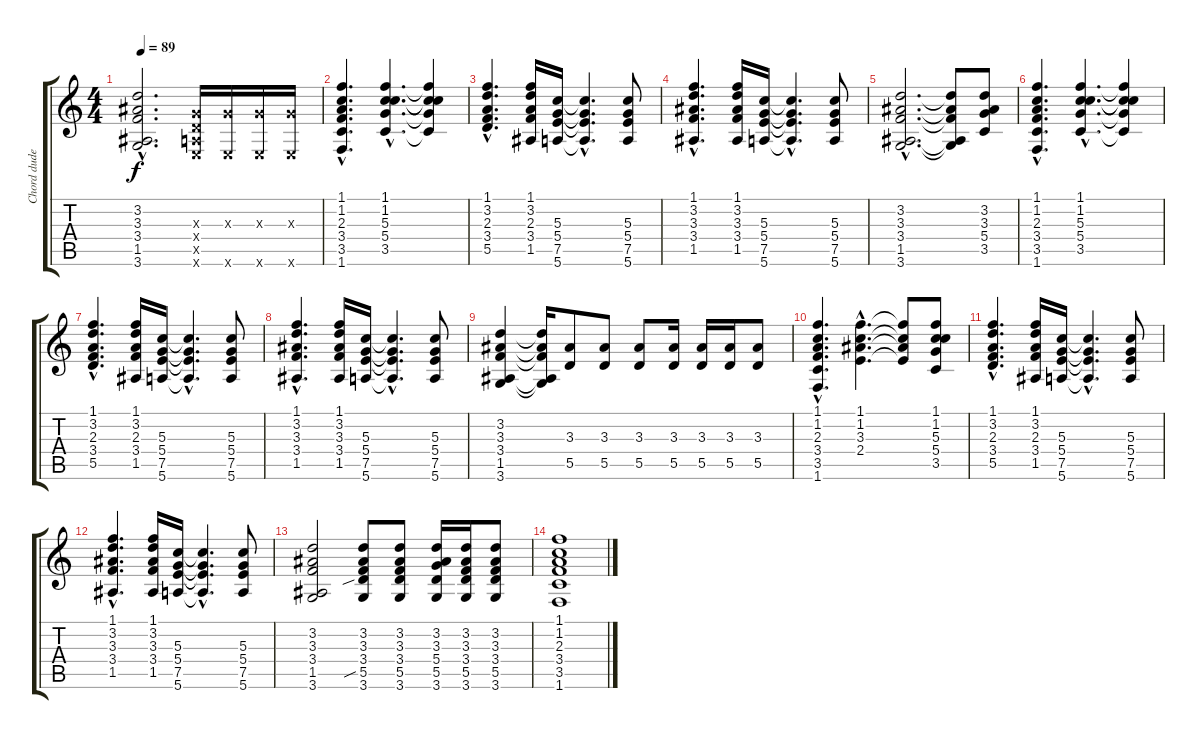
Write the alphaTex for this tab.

\track ("Chord dude" "Chord dude") {instrument acousticguitarnylon}
\staff {score tabs}
\tuning (E4 B3 G3 D3 A2 E2) {hide}
\ts (4 4)
\tempo 89
\clef g2
\ks c
(3.2{hac} 3.3{hac} 3.4{hac} 1.5{hac} 3.6{hac}).2{d dy f} (0.3{x} 0.4{x} 0.5{x} 0.6{x}).16 (0.3{x} 0.6{x}).16 (0.3{x} 0.6{x}).16 (0.3{x} 0.6{x}).16 |
(1.1{hac} 1.2{hac} 2.3{hac} 3.4{hac} 3.5{hac} 1.6{hac}).4{d} (1.1{hac} 1.2{hac} 5.3{hac} 5.4{hac} 3.5{hac}).4{d} (1.1{t} 1.2{t} 5.3{t} 5.4{t} 3.5{t}).4 |
(1.1{hac} 3.2{hac} 2.3{hac} 3.4{hac} 5.5{hac}).4{d} (1.1 3.2 2.3 3.4 1.5).16 (5.3 5.4 7.5 5.6).16 (5.3{hac t} 5.4{hac t} 7.5{hac t} 5.6{hac t}).4{d} (5.3 5.4 7.5 5.6).8 |
(1.1{hac} 3.2{hac} 3.3{hac} 3.4{hac} 1.5{hac}).4{d} (1.1 3.2 3.3 3.4 1.5).16 (5.3 5.4 7.5 5.6).16 (5.3{hac t} 5.4{hac t} 7.5{hac t} 5.6{hac t}).4{d} (5.3 5.4 7.5 5.6).8 |
(3.2{hac} 3.3{hac} 3.4{hac} 1.5{hac} 3.6{hac}).2{d} (3.2{t} 3.3{t} 3.4{t} 1.5{t} 3.6{t}).8 (3.2 3.3 5.4 3.5).8 |
(1.1{hac} 1.2{hac} 2.3{hac} 3.4{hac} 3.5{hac} 1.6{hac}).4{d} (1.1{hac} 1.2{hac} 5.3{hac} 5.4{hac} 3.5{hac}).4{d} (1.1{t} 1.2{t} 5.3{t} 5.4{t} 3.5{t}).4 |
(1.1{hac} 3.2{hac} 2.3{hac} 3.4{hac} 5.5{hac}).4{d} (1.1 3.2 2.3 3.4 1.5).16 (5.3 5.4 7.5 5.6).16 (5.3{hac t} 5.4{hac t} 7.5{hac t} 5.6{hac t}).4{d} (5.3 5.4 7.5 5.6).8 |
(1.1{hac} 3.2{hac} 3.3{hac} 3.4{hac} 1.5{hac}).4{d} (1.1 3.2 3.3 3.4 1.5).16 (5.3 5.4 7.5 5.6).16 (5.3{hac t} 5.4{hac t} 7.5{hac t} 5.6{hac t}).4{d} (5.3 5.4 7.5 5.6).8 |
(3.2 3.3 3.4 1.5 3.6).4 (3.2{t} 3.3{t} 3.4{t} 1.5{t} 3.6{t}).16 (3.3 5.5).8 (3.3 5.5).8 (3.3 5.5).8 (3.3 5.5).16 (3.3 5.5).16 (3.3 5.5).16 (3.3 5.5).8 |
(1.1{hac} 1.2{hac} 2.3{hac} 3.4{hac} 3.5{hac} 1.6{hac}).4{d} (1.1{hac} 1.2{hac} 3.3{hac} 2.4{hac}).4{d} (1.1{t} 1.2{t} 3.3{t} 2.4{t}).8 (1.1 1.2 5.3 5.4 3.5).8 |
(1.1{hac} 3.2{hac} 2.3{hac} 3.4{hac} 5.5{hac}).4{d} (1.1 3.2 2.3 3.4 1.5).16 (5.3 5.4 7.5 5.6).16 (5.3{hac t} 5.4{hac t} 7.5{hac t} 5.6{hac t}).4{d} (5.3 5.4 7.5 5.6).8 |
(1.1{hac} 3.2{hac} 3.3{hac} 3.4{hac} 1.5{hac}).4{d} (1.1 3.2 3.3 3.4 1.5).16 (5.3 5.4 7.5 5.6).16 (5.3{hac t} 5.4{hac t} 7.5{hac t} 5.6{hac t}).4{d} (5.3 5.4 7.5 5.6).8 |
(3.2 3.3 3.4 1.5 3.6).2 (3.2 3.3 3.4 5.5{sib} 3.6).8 (3.2 3.3 3.4 5.5 3.6).8 (3.2 3.3 5.4 5.5 3.6).16 (3.2 3.3 3.4 5.5 3.6).16 (3.2 3.3 3.4 5.5 3.6).8 |
(1.1 1.2 2.3 3.4 3.5 1.6).1
